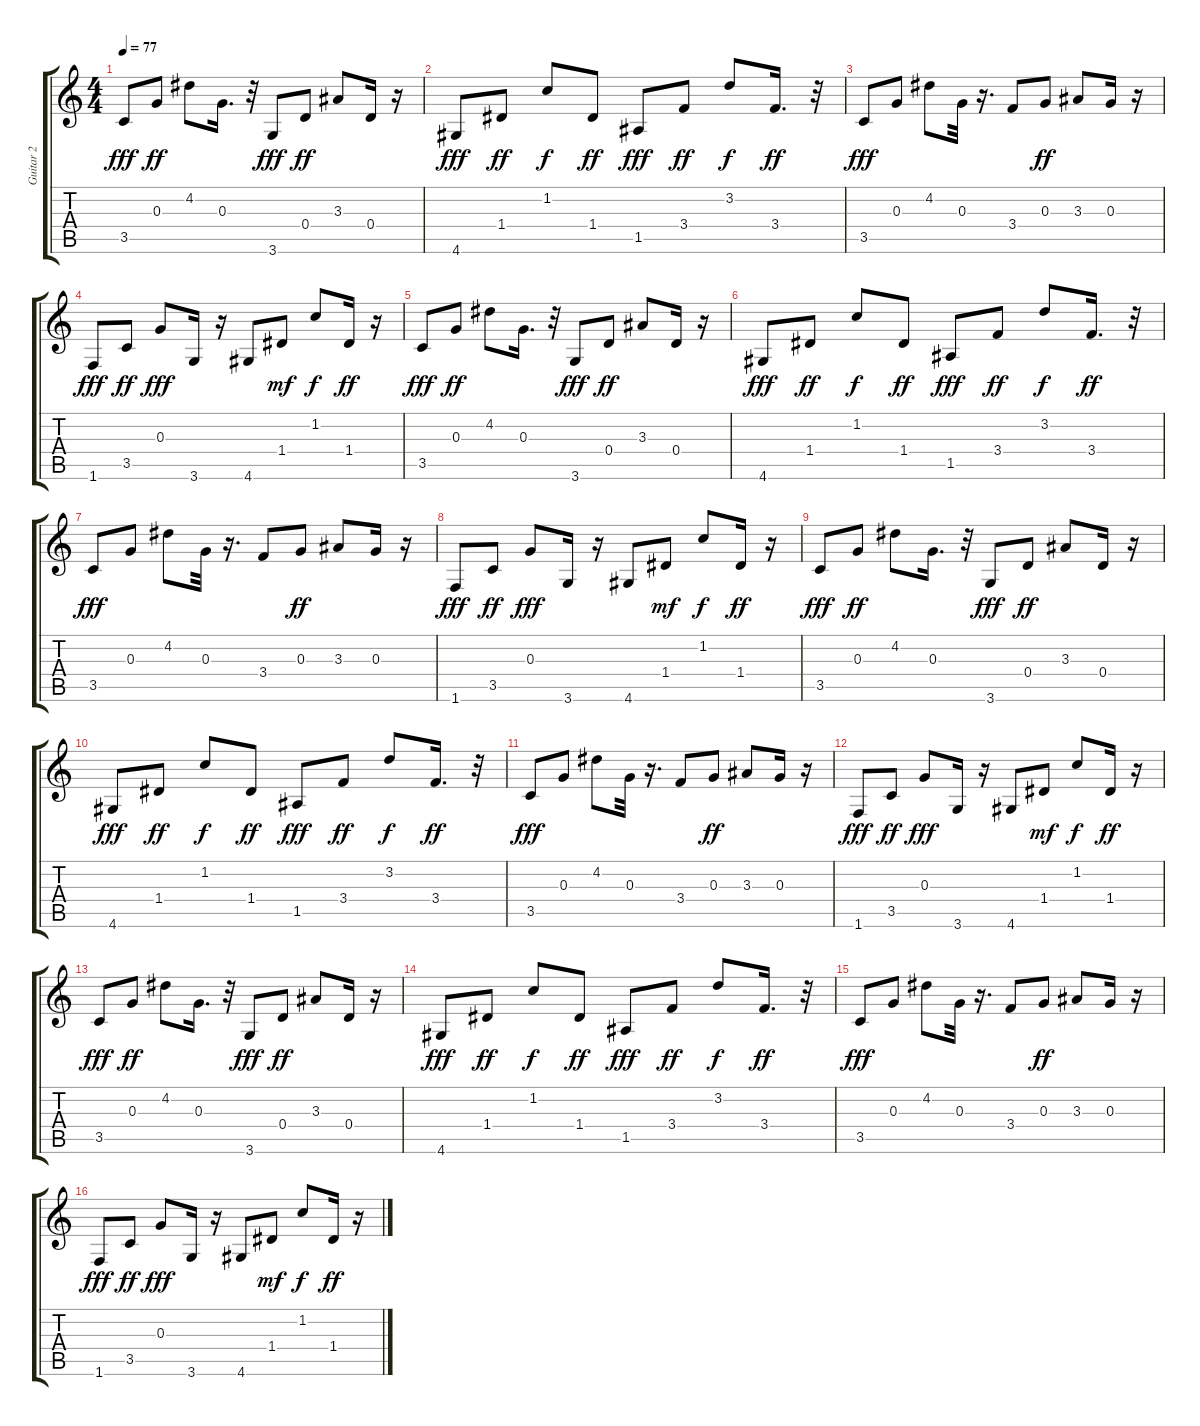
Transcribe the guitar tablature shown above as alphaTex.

\track ("Guitar 2" "Guitar 2") {instrument acousticguitarnylon}
\staff {score tabs}
\tuning (E4 B3 G3 D3 A2 E2) {hide}
\ts (4 4)
\tempo 77
\clef g2
\ks c
3.5.8{dy fff} 0.3.8{dy ff} 4.2.8 0.3.16{d} r.32 3.6.8{dy fff} 0.4.8{dy ff} 3.3.8 0.4.16 r.16 |
4.6.8{dy fff} 1.4.8{dy ff} 1.2.8{dy f} 1.4.8{dy ff} 1.5.8{dy fff} 3.4.8{dy ff} 3.2.8{dy f} 3.4.16{d dy ff} r.32 |
3.5.8{dy fff} 0.3.8 4.2.8 0.3.32 r.16{d} 3.4.8 0.3.8{dy ff} 3.3.8 0.3.16 r.16 |
1.6.8{dy fff} 3.5.8{dy ff} 0.3.8{dy fff} 3.6.16 r.16 4.6.8 1.4.8{dy mf} 1.2.8{dy f} 1.4.16{dy ff} r.16 |
3.5.8{dy fff} 0.3.8{dy ff} 4.2.8 0.3.16{d} r.32 3.6.8{dy fff} 0.4.8{dy ff} 3.3.8 0.4.16 r.16 |
4.6.8{dy fff} 1.4.8{dy ff} 1.2.8{dy f} 1.4.8{dy ff} 1.5.8{dy fff} 3.4.8{dy ff} 3.2.8{dy f} 3.4.16{d dy ff} r.32 |
3.5.8{dy fff} 0.3.8 4.2.8 0.3.32 r.16{d} 3.4.8 0.3.8{dy ff} 3.3.8 0.3.16 r.16 |
1.6.8{dy fff} 3.5.8{dy ff} 0.3.8{dy fff} 3.6.16 r.16 4.6.8 1.4.8{dy mf} 1.2.8{dy f} 1.4.16{dy ff} r.16 |
3.5.8{dy fff volume 12} 0.3.8{dy ff volume 12} 4.2.8{volume 12} 0.3.16{d volume 12} r.32 3.6.8{dy fff volume 12} 0.4.8{dy ff volume 12} 3.3.8{volume 11} 0.4.16{volume 11} r.16 |
4.6.8{dy fff volume 11} 1.4.8{dy ff volume 11} 1.2.8{dy f volume 11} 1.4.8{dy ff volume 10} 1.5.8{dy fff volume 10} 3.4.8{dy ff volume 10} 3.2.8{dy f volume 10} 3.4.16{d dy ff volume 10} r.32 |
3.5.8{dy fff volume 9} 0.3.8{volume 9} 4.2.8{volume 9} 0.3.32{volume 9} r.16{d} 3.4.8{volume 9} 0.3.8{dy ff volume 8} 3.3.8{volume 8} 0.3.16{volume 8} r.16 |
1.6.8{dy fff volume 8} 3.5.8{dy ff volume 8} 0.3.8{dy fff volume 8} 3.6.16{volume 7} r.16 4.6.8{volume 7} 1.4.8{dy mf volume 7} 1.2.8{dy f volume 7} 1.4.16{dy ff volume 6} r.16 |
3.5.8{dy fff volume 6} 0.3.8{dy ff volume 6} 4.2.8{volume 6} 0.3.16{d volume 6} r.32 3.6.8{dy fff volume 6} 0.4.8{dy ff volume 5} 3.3.8{volume 5} 0.4.16{volume 5} r.16 |
4.6.8{dy fff volume 5} 1.4.8{dy ff volume 4} 1.2.8{dy f volume 4} 1.4.8{dy ff volume 4} 1.5.8{dy fff volume 4} 3.4.8{dy ff volume 4} 3.2.8{dy f volume 4} 3.4.16{d dy ff volume 3} r.32 |
3.5.8{dy fff volume 3} 0.3.8{volume 3} 4.2.8{volume 3} 0.3.32{volume 2} r.16{d} 3.4.8{volume 2} 0.3.8{dy ff volume 2} 3.3.8{volume 2} 0.3.16{volume 2} r.16 |
1.6.8{dy fff volume 2} 3.5.8{dy ff volume 1} 0.3.8{dy fff volume 1} 3.6.16{volume 1} r.16 4.6.8{volume 1} 1.4.8{dy mf volume 1} 1.2.8{dy f volume 0} 1.4.16{dy ff volume 0} r.16
